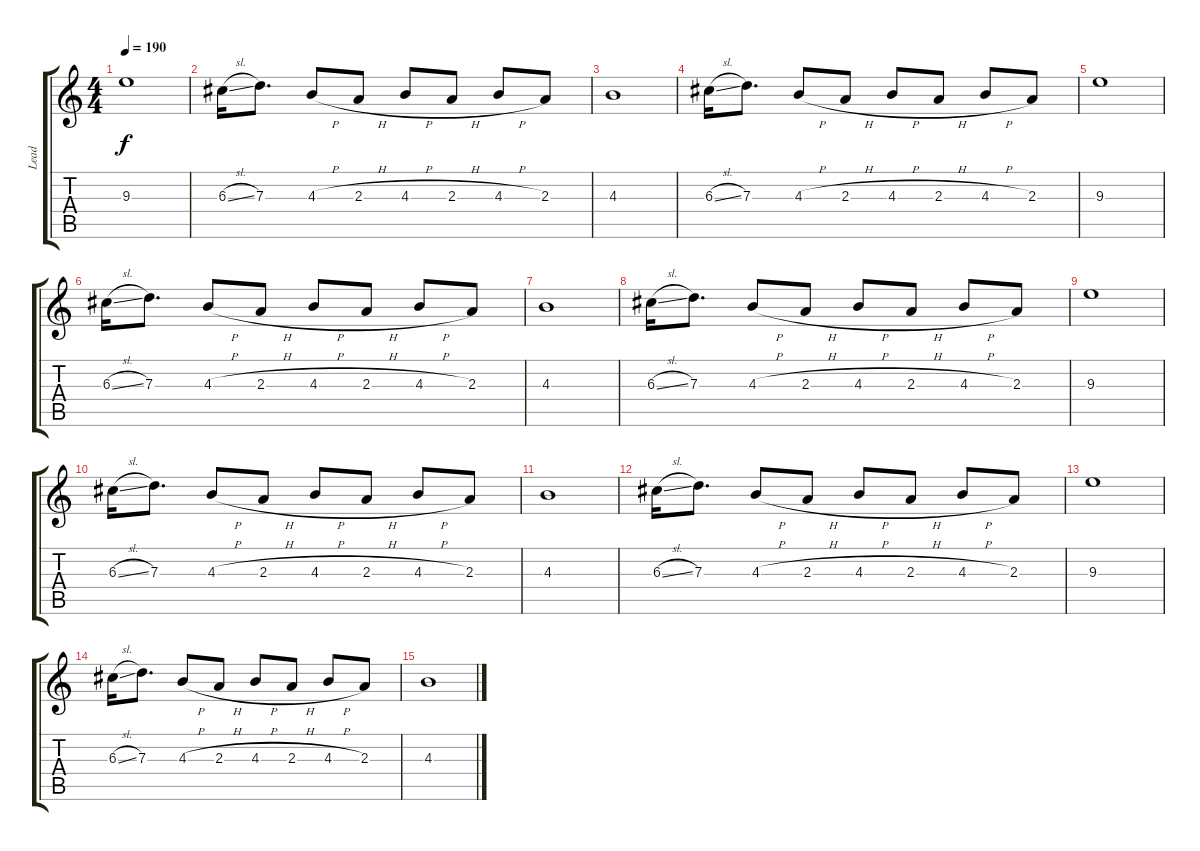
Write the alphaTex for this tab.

\track ("Lead" "Lead") {instrument electricguitarclean}
\staff {score tabs}
\tuning (E4 B3 G3 D3 A2 D2) {hide}
\ts (4 4)
\tempo 190
\clef g2
\ks c
9.3.1{dy f} |
6.3{sl}.16 7.3.8{d} 4.3{h}.8 2.3{h}.8 4.3{h}.8 2.3{h}.8 4.3{h}.8 2.3.8 |
4.3.1 |
6.3{sl}.16 7.3.8{d} 4.3{h}.8 2.3{h}.8 4.3{h}.8 2.3{h}.8 4.3{h}.8 2.3.8 |
9.3.1 |
6.3{sl}.16 7.3.8{d} 4.3{h}.8 2.3{h}.8 4.3{h}.8 2.3{h}.8 4.3{h}.8 2.3.8 |
4.3.1 |
6.3{sl}.16 7.3.8{d} 4.3{h}.8 2.3{h}.8 4.3{h}.8 2.3{h}.8 4.3{h}.8 2.3.8 |
9.3.1 |
6.3{sl}.16 7.3.8{d} 4.3{h}.8 2.3{h}.8 4.3{h}.8 2.3{h}.8 4.3{h}.8 2.3.8 |
4.3.1 |
6.3{sl}.16 7.3.8{d} 4.3{h}.8 2.3{h}.8 4.3{h}.8 2.3{h}.8 4.3{h}.8 2.3.8 |
9.3.1 |
6.3{sl}.16 7.3.8{d} 4.3{h}.8 2.3{h}.8 4.3{h}.8 2.3{h}.8 4.3{h}.8 2.3.8 |
4.3.1
